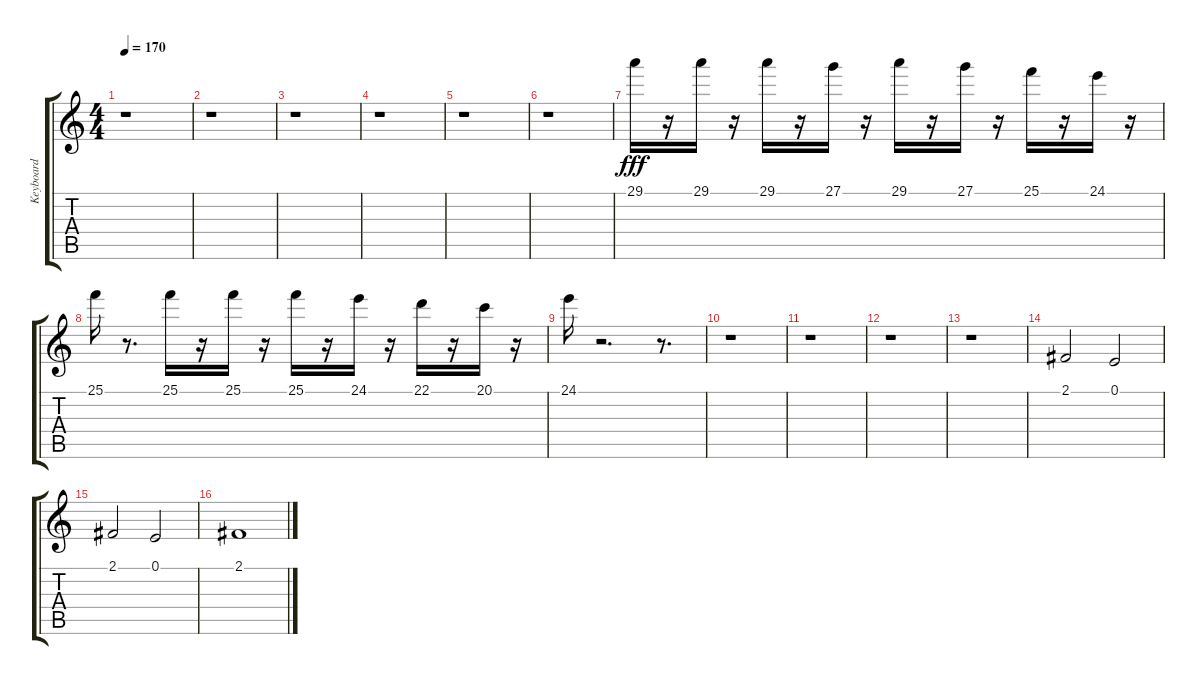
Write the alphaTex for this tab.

\track ("Keyboard" "Keyboard") {instrument brasssection}
\staff {score tabs}
\tuning (E4 B3 G3 D3 A2 E2) {hide}
\ts (4 4)
\tempo 170
\clef g2
\ks c
r.1{dy fff} |
r.1 |
r.1 |
r.1 |
r.1 |
r.1 |
29.1.16 r.16 29.1.16 r.16 29.1.16 r.16 27.1.16 r.16 29.1.16 r.16 27.1.16 r.16 25.1.16 r.16 24.1.16 r.16 |
25.1.16 r.8{d} 25.1.16 r.16 25.1.16 r.16 25.1.16 r.16 24.1.16 r.16 22.1.16 r.16 20.1.16 r.16 |
24.1.16 r.2{d} r.8{d} |
r.1 |
r.1 |
r.1 |
r.1 |
2.1.2{instrument electricpiano1} 0.1.2 |
2.1.2 0.1.2 |
2.1.1
